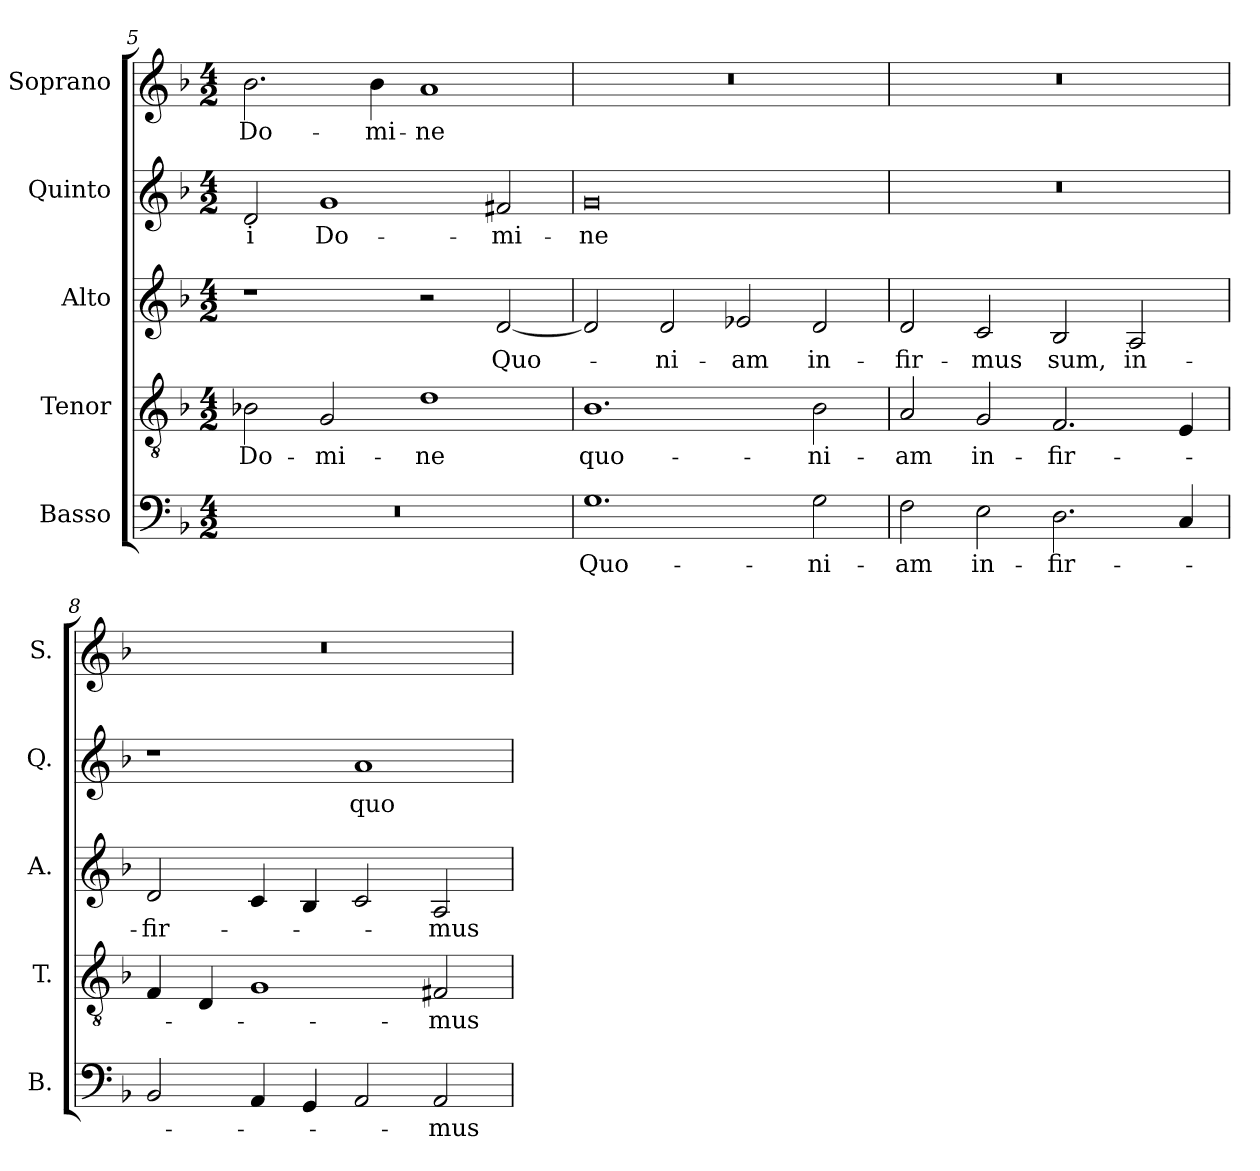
**kern	**text	**kern	**text	**kern	**text	**kern	**text	**kern	**text
*part5	*part5	*part4	*part4	*part3	*part3	*part2	*part2	*part1	*part1
*staff5	*staff5	*staff4	*staff4	*staff3	*staff3	*staff2	*staff2	*staff1	*staff1
*I"Basso	*	*I"Tenor	*	*I"Alto	*	*I"Quinto	*	*I"Soprano	*
*I'B.	*	*I'T.	*	*I'A.	*	*I'Q.	*	*I'S.	*
*clefF4	*	*clefGv2	*	*clefG2	*	*clefG2	*	*clefG2	*
*	*	*ITrd7c12	*	*	*	*	*	*	*
*k[b-]	*	*k[b-]	*	*k[b-]	*	*k[b-]	*	*k[b-]	*
*F:	*	*F:	*	*F:	*	*F:	*	*F:	*
*M4/2	*	*M4/2	*	*M4/2	*	*M4/2	*	*M4/2	*
=5	=5	=5	=5	=5	=5	=5	=5	=5	=5
!LO:N:vis=1	!	!	!	!	!	!	!	!	!
!	!	!	!LO:LY:b:color=#000000	!	!	!	!	!	!
!	!	!	!	!	!	!	!LO:LY:b:color=#000000	!	!
!	!	!	!	!	!	!	!	!	!LO:LY:b:color=#000000
0r	.	2BB-Xi\	Do-	1r	.	2di/	-i	2.b-i\	Do-
!	!	!	!LO:LY:b:color=#000000	!	!	!	!	!	!
!	!	!	!	!	!	!	!LO:LY:b:color=#000000	!	!
.	.	2GGi/	-mi-	.	.	1gi	Do-	.	.
!	!	!	!	!	!	!	!	!	!LO:LY:b:color=#000000
.	.	.	.	.	.	.	.	4b-i\	-mi-
!	!	!	!LO:LY:b:color=#000000	!	!	!	!	!	!
!	!	!	!	!	!	!	!	!	!LO:LY:b:color=#000000
.	.	1Di	-ne	2r	.	.	.	1ai	-ne
!	!	!	!	!	!LO:LY:b:color=#000000	!	!	!	!
!	!	!	!	!	!	!	!LO:LY:b:color=#000000	!	!
.	.	.	.	[2di/	Quo-	2f#Xi/	-mi-	.	.
=6	=6	=6	=6	=6	=6	=6	=6	=6	=6
!	!LO:LY:b:color=#000000	!	!	!	!	!	!	!	!
!	!	!	!LO:LY:b:color=#000000	!	!	!	!	!	!
!	!	!	!	!	!	!	!LO:LY:b:color=#000000	!LO:N:vis=1	!
1.Gi	Quo-	1.BB-i	quo-	2di/]	.	0gi	-ne	0r	.
!	!	!	!	!	!LO:LY:b:color=#000000	!	!	!	!
.	.	.	.	2di/	-ni-	.	.	.	.
!	!	!	!	!	!LO:LY:b:color=#000000	!	!	!	!
.	.	.	.	2e-Xi/	-am	.	.	.	.
!	!LO:LY:b:color=#000000	!	!	!	!	!	!	!	!
!	!	!	!LO:LY:b:color=#000000	!	!	!	!	!	!
!	!	!	!	!	!LO:LY:b:color=#000000	!	!	!	!
2Gi\	-ni-	2BB-i\	-ni-	2di/	in-	.	.	.	.
!!LO:LB:g=z
=7	=7	=7	=7	=7	=7	=7	=7	=7	=7
!	!LO:LY:b:color=#000000	!	!	!	!	!	!	!	!
!	!	!	!LO:LY:b:color=#000000	!	!	!	!	!	!
!	!	!	!	!	!LO:LY:b:color=#000000	!LO:N:vis=1	!	!LO:N:vis=1	!
2Fi\	-am	2AAi/	-am	2di/	-fir-	0r	.	0r	.
!	!LO:LY:b:color=#000000	!	!	!	!	!	!	!	!
!	!	!	!LO:LY:b:color=#000000	!	!	!	!	!	!
!	!	!	!	!	!LO:LY:b:color=#000000	!	!	!	!
2Ei\	in-	2GGi/	in-	2ci/	-mus	.	.	.	.
!	!LO:LY:b:color=#000000	!	!	!	!	!	!	!	!
!	!	!	!LO:LY:b:color=#000000	!	!	!	!	!	!
!	!	!	!	!	!LO:LY:b:color=#000000	!	!	!	!
2.Di\	-fir-	2.FFi/	-fir-	2B-i/	sum,	.	.	.	.
!	!	!	!	!	!LO:LY:b:color=#000000	!	!	!	!
.	.	.	.	2Ai/	in-	.	.	.	.
4Ci/	.	4EEi/	.	.	.	.	.	.	.
=8	=8	=8	=8	=8	=8	=8	=8	=8	=8
!	!	!	!	!	!LO:LY:b:color=#000000	!	!	!LO:N:vis=1	!
2BB-i/	.	4FFi/	.	2di/	-fir-	1r	.	0r	.
.	.	4DDi/	.	.	.	.	.	.	.
4AAi/	.	1GGi	.	4ci/	.	.	.	.	.
4GGi/	.	.	.	4B-i/	.	.	.	.	.
!	!	!	!	!	!	!	!LO:LY:b:color=#000000	!	!
2AAi/	.	.	.	2ci/	.	1ai	quo-	.	.
!	!LO:LY:b:color=#000000	!	!	!	!	!	!	!	!
!	!	!	!LO:LY:b:color=#000000	!	!	!	!	!	!
!	!	!	!	!	!LO:LY:b:color=#000000	!	!	!	!
2AAi/	-mus	2FF#Xi/	-mus	2Ai/	-mus	.	.	.	.
=	=	=	=	=	=	=	=	=	=
*-	*-	*-	*-	*-	*-	*-	*-	*-	*-
